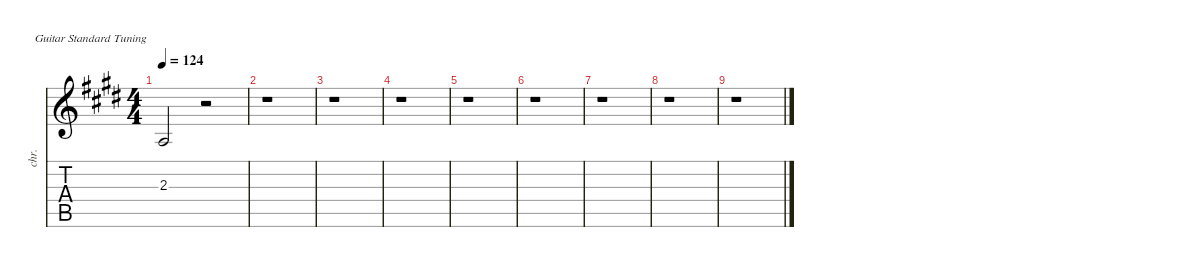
\defaultSystemsLayout 4
\hideDynamics
\bracketExtendMode nobrackets
\track ("Chorus II" "chr.") {instrument voiceoohs}
\staff {score tabs}
\tuning (E4 B3 G3 D3 A2 E2)
\ts (4 4)
\tempo 124
\clef g2
\ks e
2.3{acc forcenatural}.2{dy ff} r.2 |
r.1 |
r.1 |
r.1 |
r.1 |
r.1 |
r.1 |
r.1 |
r.1
